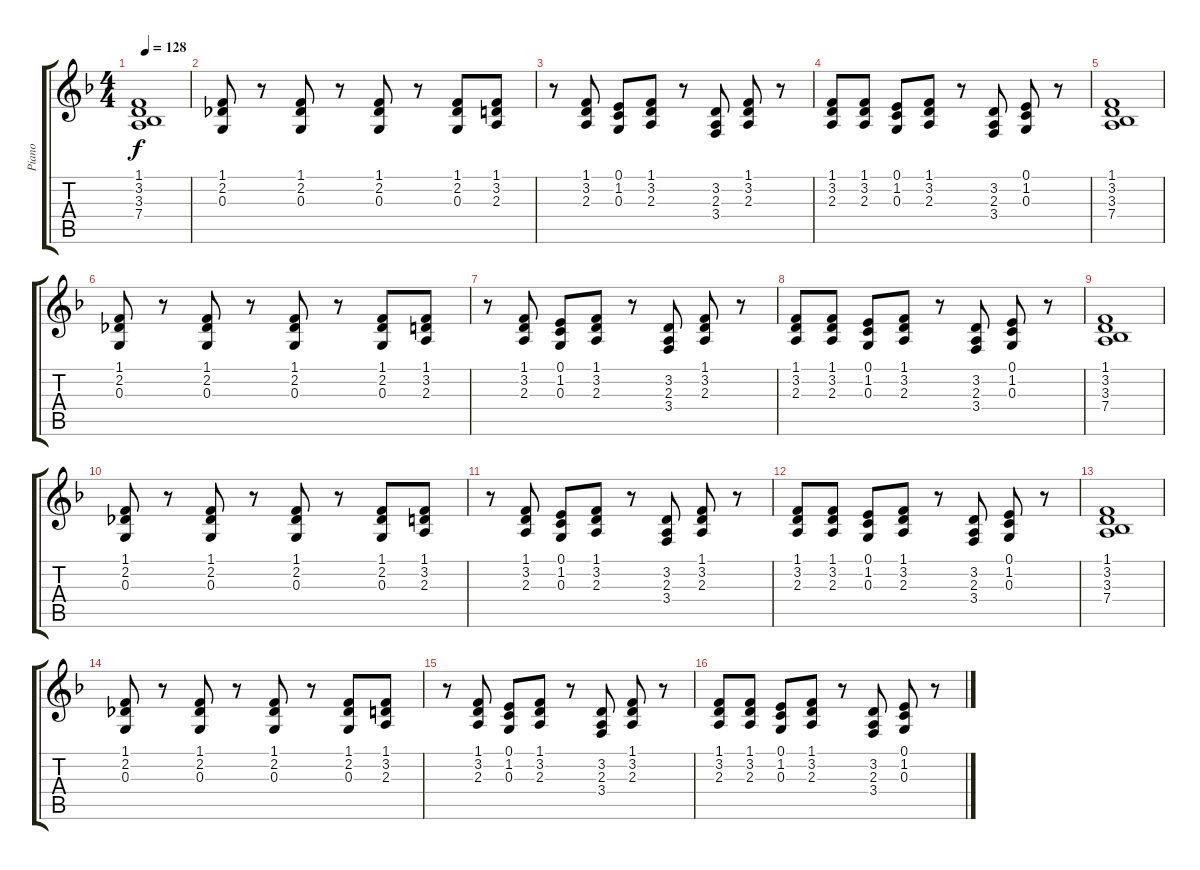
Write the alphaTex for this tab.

\track ("Piano" "Piano") {instrument electricgrandpiano}
\staff {score tabs}
\tuning (E4 B3 G3 D3 A2 E2) {hide}
\ts (4 4)
\tempo 128
\clef g2
\ks f
(1.1 3.2 3.3 7.4).1{dy f} |
(1.1 2.2 0.3).8 r.8 (1.1 2.2 0.3).8 r.8 (1.1 2.2 0.3).8 r.8 (1.1 2.2 0.3).8 (1.1 3.2 2.3).8 |
r.8 (1.1 3.2 2.3).8 (0.1 1.2 0.3).8 (1.1 3.2 2.3).8 r.8 (3.2 2.3 3.4).8 (1.1 3.2 2.3).8 r.8 |
(1.1 3.2 2.3).8 (1.1 3.2 2.3).8 (0.1 1.2 0.3).8 (1.1 3.2 2.3).8 r.8 (3.2 2.3 3.4).8 (0.1 1.2 0.3).8 r.8 |
(1.1 3.2 3.3 7.4).1 |
(1.1 2.2 0.3).8 r.8 (1.1 2.2 0.3).8 r.8 (1.1 2.2 0.3).8 r.8 (1.1 2.2 0.3).8 (1.1 3.2 2.3).8 |
r.8 (1.1 3.2 2.3).8 (0.1 1.2 0.3).8 (1.1 3.2 2.3).8 r.8 (3.2 2.3 3.4).8 (1.1 3.2 2.3).8 r.8 |
(1.1 3.2 2.3).8 (1.1 3.2 2.3).8 (0.1 1.2 0.3).8 (1.1 3.2 2.3).8 r.8 (3.2 2.3 3.4).8 (0.1 1.2 0.3).8 r.8 |
(1.1 3.2 3.3 7.4).1 |
(1.1 2.2 0.3).8 r.8 (1.1 2.2 0.3).8 r.8 (1.1 2.2 0.3).8 r.8 (1.1 2.2 0.3).8 (1.1 3.2 2.3).8 |
r.8 (1.1 3.2 2.3).8 (0.1 1.2 0.3).8 (1.1 3.2 2.3).8 r.8 (3.2 2.3 3.4).8 (1.1 3.2 2.3).8 r.8 |
(1.1 3.2 2.3).8 (1.1 3.2 2.3).8 (0.1 1.2 0.3).8 (1.1 3.2 2.3).8 r.8 (3.2 2.3 3.4).8 (0.1 1.2 0.3).8 r.8 |
(1.1 3.2 3.3 7.4).1 |
(1.1 2.2 0.3).8 r.8 (1.1 2.2 0.3).8 r.8 (1.1 2.2 0.3).8 r.8 (1.1 2.2 0.3).8 (1.1 3.2 2.3).8 |
r.8 (1.1 3.2 2.3).8 (0.1 1.2 0.3).8 (1.1 3.2 2.3).8 r.8 (3.2 2.3 3.4).8 (1.1 3.2 2.3).8 r.8 |
(1.1 3.2 2.3).8 (1.1 3.2 2.3).8 (0.1 1.2 0.3).8 (1.1 3.2 2.3).8 r.8 (3.2 2.3 3.4).8 (0.1 1.2 0.3).8 r.8
